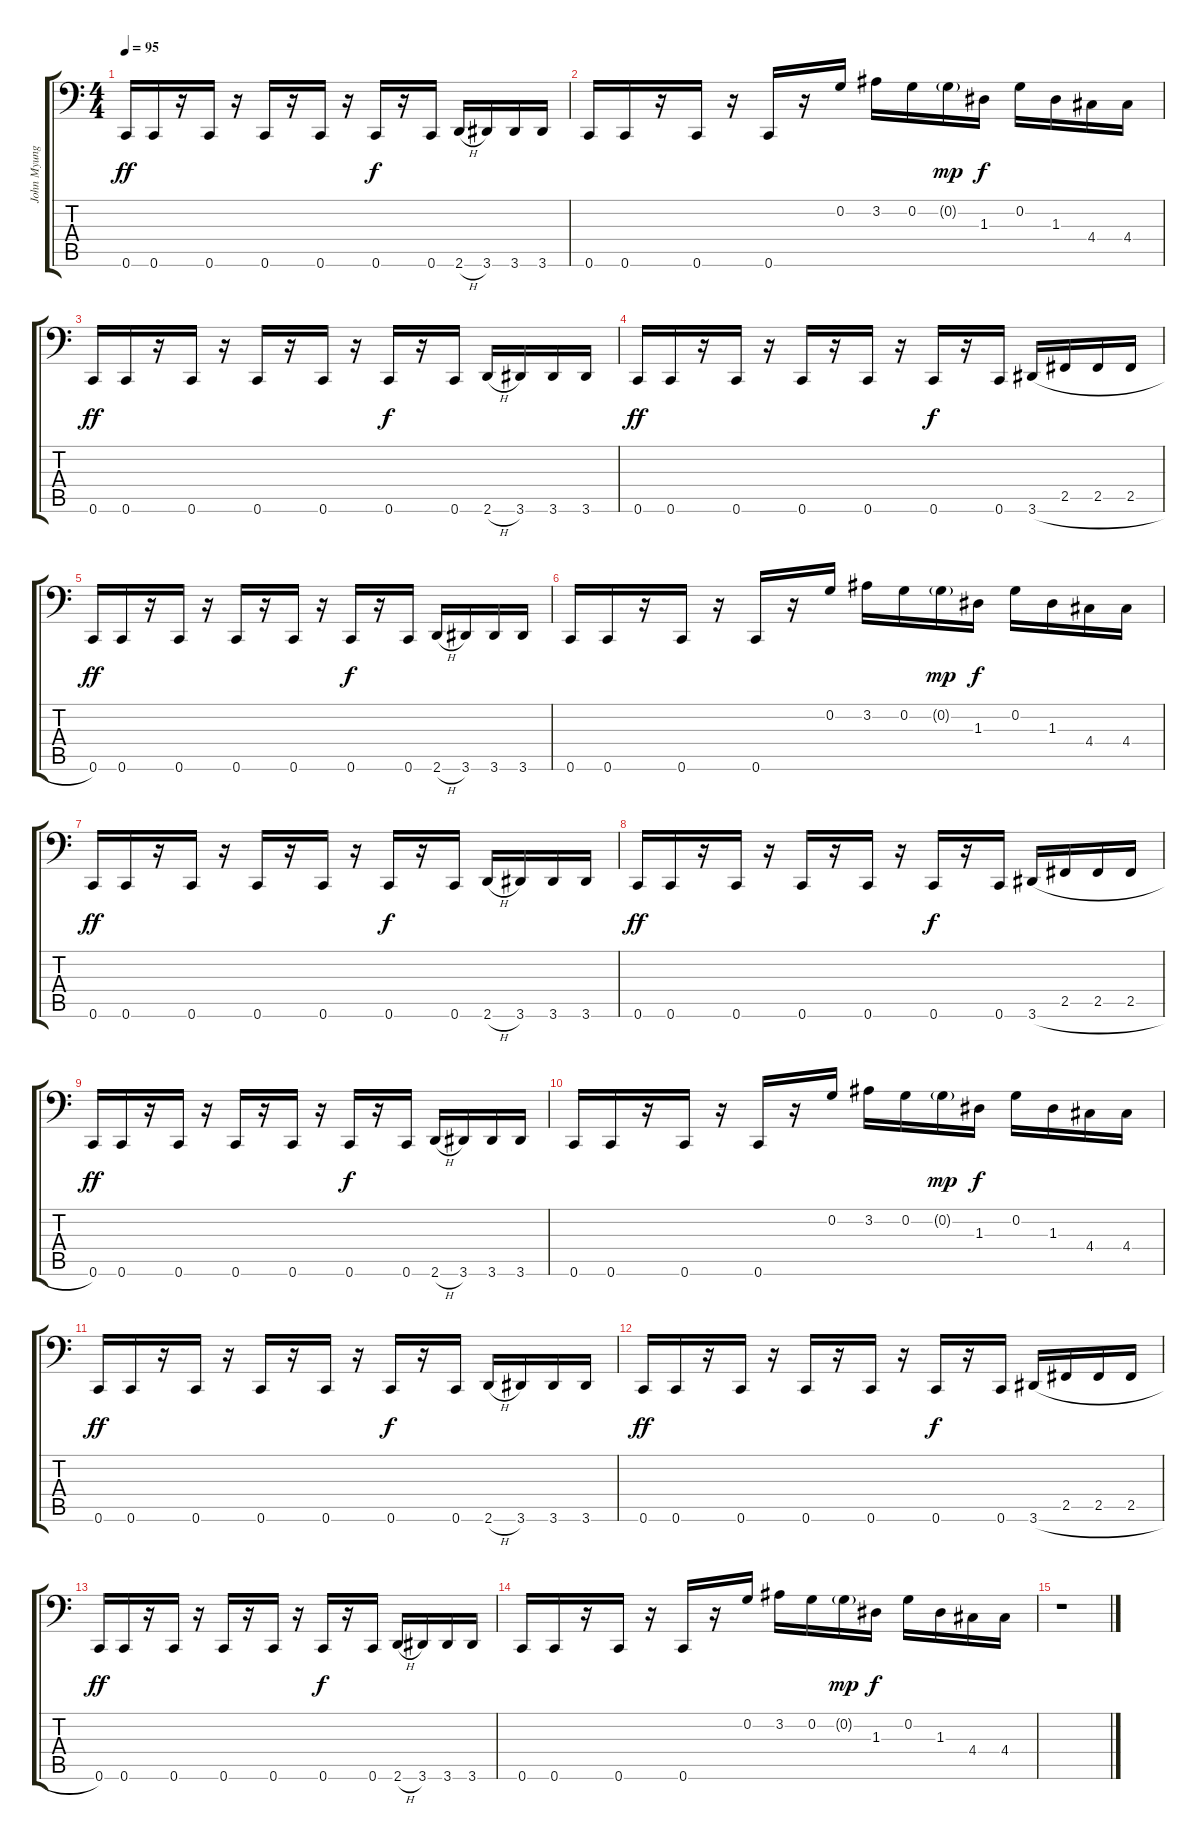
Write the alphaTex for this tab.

\track ("John Myung" "John Myung") {instrument electricbassfinger}
\staff {score tabs}
\tuning (C3 G2 D2 A1 E1 C1) {hide}
\ts (4 4)
\tempo 95
\clef f4
\ks c
0.6.16{dy ff} 0.6.16 r.16 0.6.16 r.16 0.6.16 r.16 0.6.16 r.16 0.6.16{dy f} r.16 0.6.16 2.6{h}.16 3.6.16 3.6.16 3.6.16 |
0.6.16 0.6.16 r.16 0.6.16 r.16 0.6.16 r.16 0.2.16 3.2.16 0.2.16 0.2{g}.16{dy mp} 1.3.16{dy f} 0.2.16 1.3.16 4.4.16 4.4.16 |
0.6.16{dy ff} 0.6.16 r.16 0.6.16 r.16 0.6.16 r.16 0.6.16 r.16 0.6.16{dy f} r.16 0.6.16 2.6{h}.16 3.6.16 3.6.16 3.6.16 |
0.6.16{dy ff} 0.6.16 r.16 0.6.16 r.16 0.6.16 r.16 0.6.16 r.16 0.6.16{dy f} r.16 0.6.16 3.6{h}.16 2.5.16 2.5.16 2.5.16 |
0.6.16{dy ff} 0.6.16 r.16 0.6.16 r.16 0.6.16 r.16 0.6.16 r.16 0.6.16{dy f} r.16 0.6.16 2.6{h}.16 3.6.16 3.6.16 3.6.16 |
0.6.16 0.6.16 r.16 0.6.16 r.16 0.6.16 r.16 0.2.16 3.2.16 0.2.16 0.2{g}.16{dy mp} 1.3.16{dy f} 0.2.16 1.3.16 4.4.16 4.4.16 |
0.6.16{dy ff} 0.6.16 r.16 0.6.16 r.16 0.6.16 r.16 0.6.16 r.16 0.6.16{dy f} r.16 0.6.16 2.6{h}.16 3.6.16 3.6.16 3.6.16 |
0.6.16{dy ff} 0.6.16 r.16 0.6.16 r.16 0.6.16 r.16 0.6.16 r.16 0.6.16{dy f} r.16 0.6.16 3.6{h}.16 2.5.16 2.5.16 2.5.16 |
0.6.16{dy ff} 0.6.16 r.16 0.6.16 r.16 0.6.16 r.16 0.6.16 r.16 0.6.16{dy f} r.16 0.6.16 2.6{h}.16 3.6.16 3.6.16 3.6.16 |
0.6.16 0.6.16 r.16 0.6.16 r.16 0.6.16 r.16 0.2.16 3.2.16 0.2.16 0.2{g}.16{dy mp} 1.3.16{dy f} 0.2.16 1.3.16 4.4.16 4.4.16 |
0.6.16{dy ff} 0.6.16 r.16 0.6.16 r.16 0.6.16 r.16 0.6.16 r.16 0.6.16{dy f} r.16 0.6.16 2.6{h}.16 3.6.16 3.6.16 3.6.16 |
0.6.16{dy ff} 0.6.16 r.16 0.6.16 r.16 0.6.16 r.16 0.6.16 r.16 0.6.16{dy f} r.16 0.6.16 3.6{h}.16 2.5.16 2.5.16 2.5.16 |
0.6.16{dy ff} 0.6.16 r.16 0.6.16 r.16 0.6.16 r.16 0.6.16 r.16 0.6.16{dy f} r.16 0.6.16 2.6{h}.16 3.6.16 3.6.16 3.6.16 |
0.6.16 0.6.16 r.16 0.6.16 r.16 0.6.16 r.16 0.2.16 3.2.16 0.2.16 0.2{g}.16{dy mp} 1.3.16{dy f} 0.2.16 1.3.16 4.4.16 4.4.16 |
r.1
